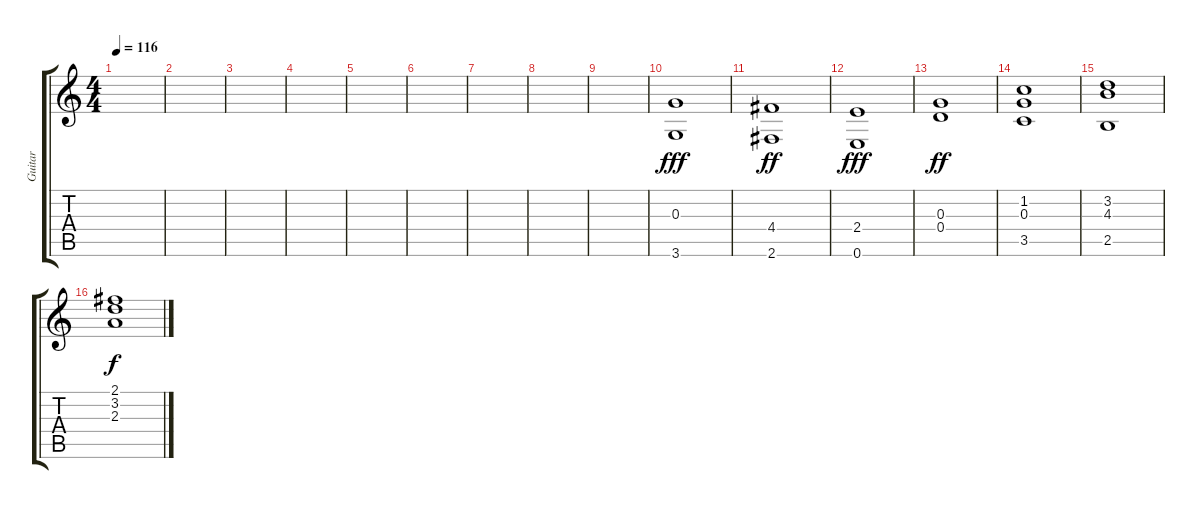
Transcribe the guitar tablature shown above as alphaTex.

\track ("Guitar" "Guitar") {instrument distortionguitar}
\staff {score tabs}
\tuning (E4 B3 G3 D3 A2 E2) {hide}
\ts (4 4)
\tempo 116
\clef g2
\ks c
|
|
|
|
|
|
|
|
|
(0.3 3.6).1{dy fff} |
(4.4 2.6).1{dy ff} |
(2.4 0.6).1{dy fff} |
(0.3 0.4).1{dy ff} |
(1.2 0.3 3.5).1 |
(3.2 4.3 2.5).1 |
(2.1 3.2 2.3).1{dy f}
